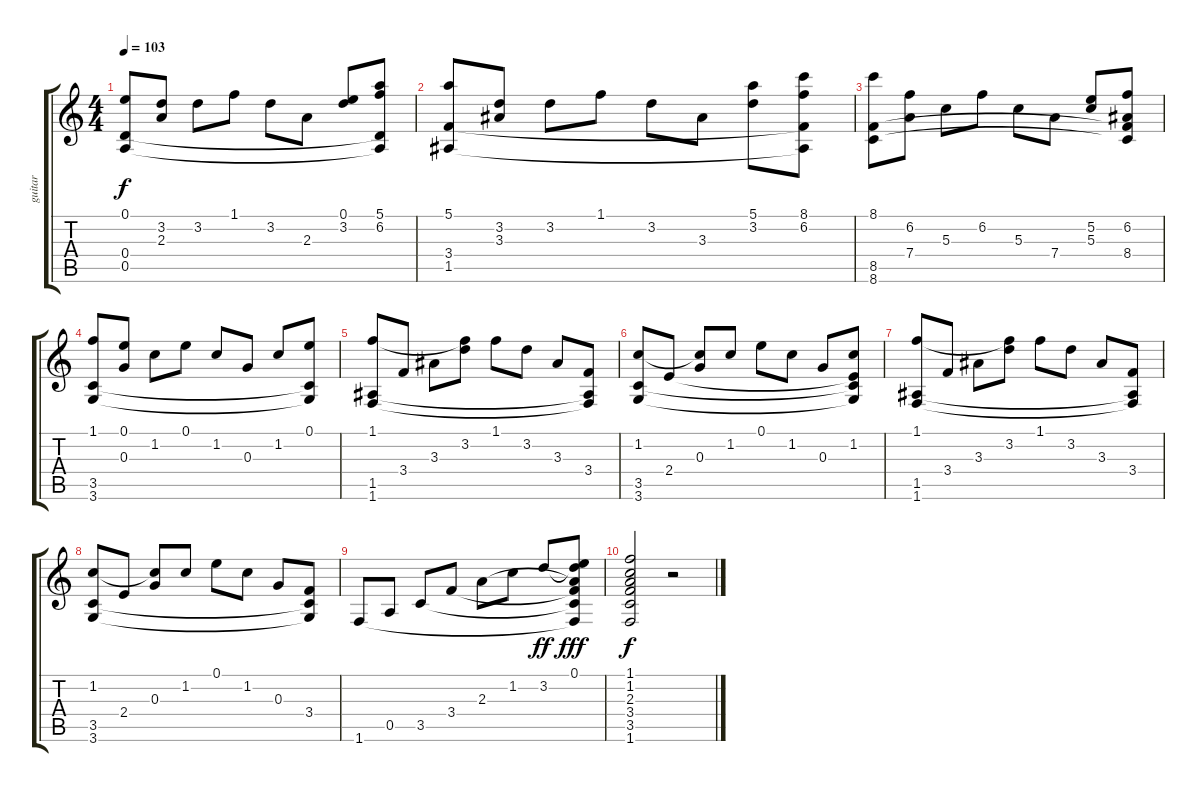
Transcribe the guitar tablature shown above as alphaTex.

\track ("guitar" "guitar") {instrument acousticguitarnylon}
\staff {score tabs}
\tuning (E4 B3 G3 D3 A2 E2) {hide}
\ts (4 4)
\tempo 103
\clef g2
\ks c
(0.1 0.4 0.5).8{dy f} (3.2 2.3).8 3.2.8 1.1.8 3.2.8 2.3.8 (0.1 3.2).8 (5.1 6.2 0.4{t} 0.5{t}).8 |
(5.1 3.4 1.5).8 (3.2 3.3).8 3.2.8 1.1.8 3.2.8 3.3.8 (5.1 3.2).8 (8.1 6.2 3.4{t} 1.5{t}).8 |
(8.1 8.5 8.6).8 (6.2 7.4).8 5.3.8 6.2.8 5.3.8 7.4.8 (5.2 5.3).8 (6.2 8.4 8.5{t} 8.6{t}).8 |
(1.1 3.5 3.6).8 (0.1 0.3).8 1.2.8 0.1.8 1.2.8 0.3.8 1.2.8 (0.1 3.5{t} 3.6{t}).8 |
(1.1 1.5 1.6).8 3.4.8 3.3.8 (1.1{t} 3.2).8 1.1.8 3.2.8 3.3.8 (3.4 1.5{t} 1.6{t}).8 |
(1.2 3.5 3.6).8 2.4.8 (1.2{t} 0.3).8 1.2.8 0.1.8 1.2.8 0.3.8 (1.2 2.4{t} 3.5{t} 3.6{t}).8 |
(1.1 1.5 1.6).8 3.4.8 3.3.8 (1.1{t} 3.2).8 1.1.8 3.2.8 3.3.8 (3.4 1.5{t} 1.6{t}).8 |
(1.2 3.5 3.6).8 2.4.8 (1.2{t} 0.3).8 1.2.8 0.1.8 1.2.8 0.3.8 (3.4 3.5{t} 3.6{t}).8 |
1.6.8 0.5.8 3.5.8 3.4.8 2.3.8 1.2.8 3.2.8{dy ff} (0.1 3.2{t} 2.3{t} 3.4{t} 3.5{t} 1.6{t}).8{dy fff} |
(1.1 1.2 2.3 3.4 3.5 1.6).2{dy f} r.2
